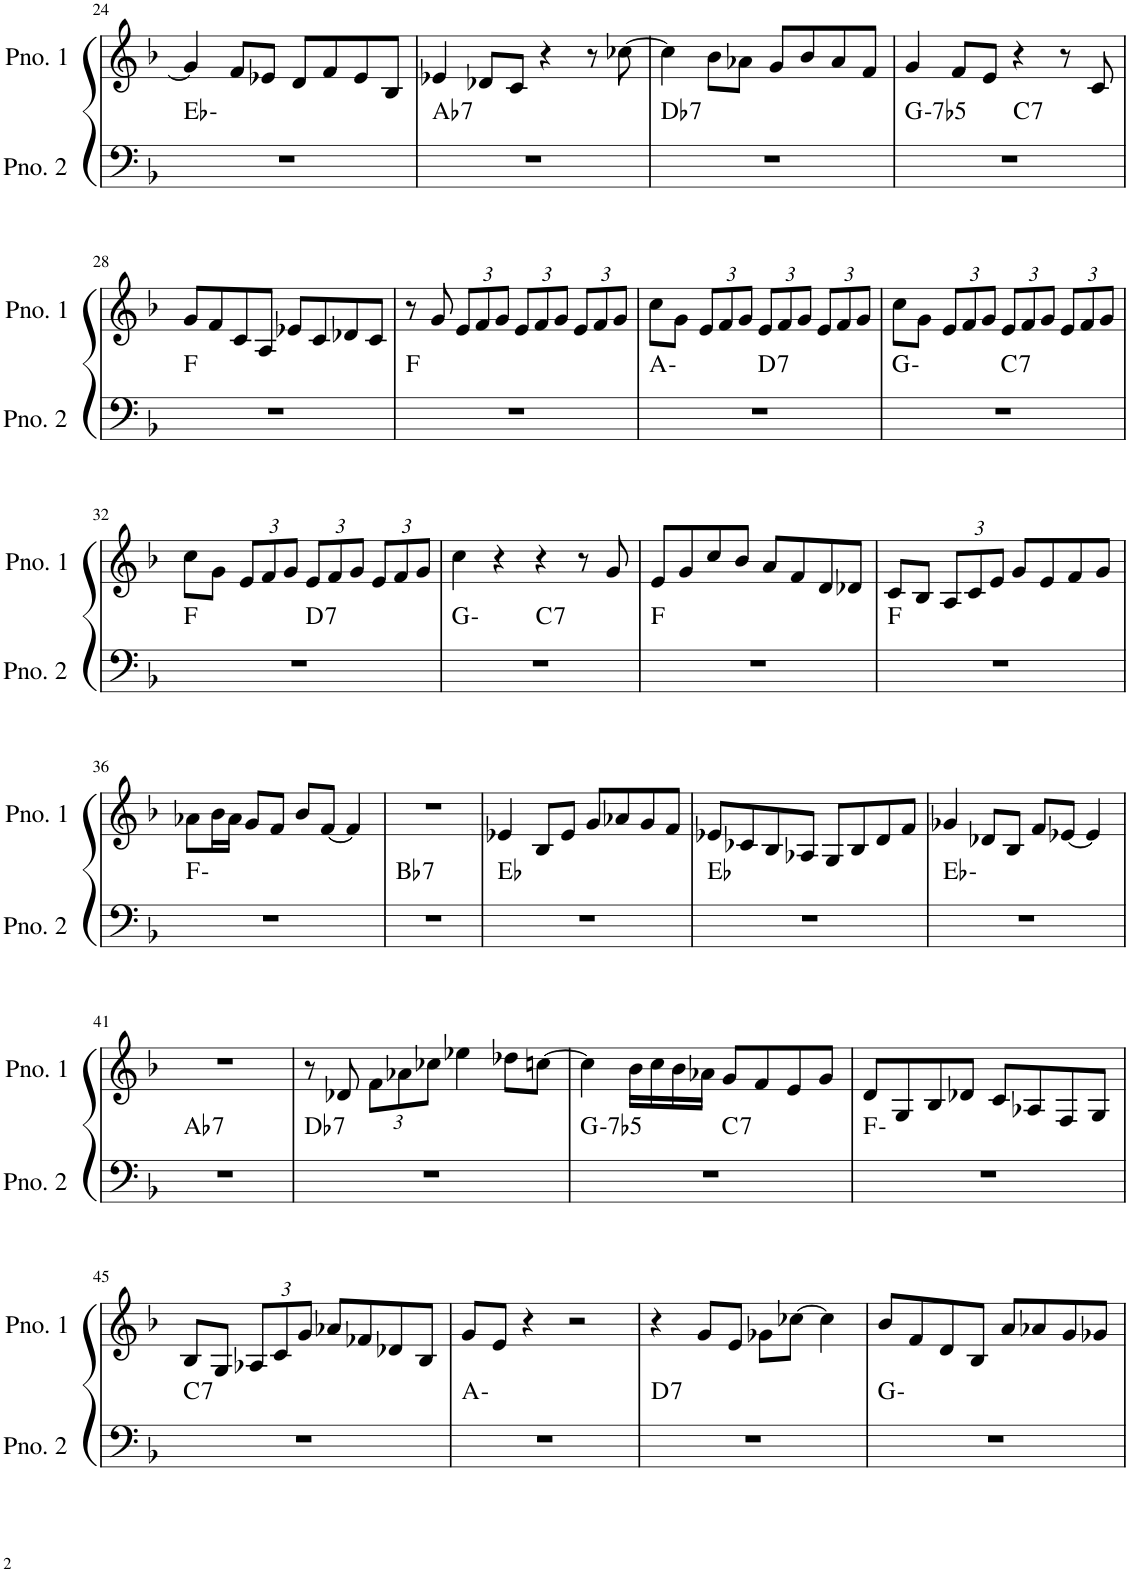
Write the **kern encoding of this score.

**kern	**harte	**kern
*part2	*part2	*part1
*staff2	*	*staff1
*I"ピアノ 2	*	*I"ピアノ 1
!!LO:PB:g=z
*clefF4	*	*clefG2
*k[b-]	*	*k[b-]
*M4/4	*	*M4/4
=24	=24	=24
1r	Eb:min	4g-/]
.	.	8f/L
.	.	8e-X/J
.	.	8d/L
.	.	8f/
.	.	8e-/
.	.	8B-/J
=25	=25	=25
!	!LO:H:kt=7	!
1r	Ab:7	4e-X/
.	.	8d-X/L
.	.	8c/J
.	.	4r
.	.	8r
.	.	[8cc-X\
=26	=26	=26
!	!LO:H:kt=7	!
1r	Db:7	4cc-\]
.	.	8b-\L
.	.	8a-X\J
.	.	8g/L
.	.	8b-/
.	.	8a-/
.	.	8f/J
=27	=27	=27
!	!LO:H:kt=-7b5	!
*^	*	*
1r	2ryy	G:hdim7	4g/
.	.	.	8f/L
.	.	.	8e/J
!	!	!LO:H:kt=7	!
.	2ryy	C:7	4r
.	.	.	8r
.	.	.	8c/
*v	*v	*	*
!!LO:LB:g=z
=28	=28	=28
1r	F:maj	8g/L
.	.	8f/
.	.	8c/
.	.	8A/J
.	.	8e-X/L
.	.	8c/
.	.	8d-X/
.	.	8c/J
=29	=29	=29
1r	F:maj	8r
.	.	8g/
*	*	*Xbrackettup
.	.	12e/L
.	.	12f/
.	.	12g/J
.	.	12e/L
.	.	12f/
.	.	12g/J
.	.	12e/L
.	.	12f/
.	.	12g/J
=30	=30	=30
*^	*	*
1r	2ryy	A:min	8cc\L
.	.	.	8g\J
.	.	.	12e/L
.	.	.	12f/
.	.	.	12g/J
!	!	!LO:H:kt=7	!
.	2ryy	D:7	12e/L
.	.	.	12f/
.	.	.	12g/J
.	.	.	12e/L
.	.	.	12f/
.	.	.	12g/J
=31	=31	=31	=31
1r	2ryy	G:min	8cc\L
.	.	.	8g\J
.	.	.	12e/L
.	.	.	12f/
.	.	.	12g/J
!	!	!LO:H:kt=7	!
.	2ryy	C:7	12e/L
.	.	.	12f/
.	.	.	12g/J
.	.	.	12e/L
.	.	.	12f/
.	.	.	12g/J
!!LO:LB:g=z
=32	=32	=32	=32
1r	2ryy	F:maj	8cc\L
.	.	.	8g\J
.	.	.	12e/L
.	.	.	12f/
.	.	.	12g/J
!	!	!LO:H:kt=7	!
.	2ryy	D:7	12e/L
.	.	.	12f/
.	.	.	12g/J
.	.	.	12e/L
.	.	.	12f/
.	.	.	12g/J
=33	=33	=33	=33
1r	2ryy	G:min	4cc\
.	.	.	4r
!	!	!LO:H:kt=7	!
.	2ryy	C:7	4r
.	.	.	8r
.	.	.	8g/
*v	*v	*	*
=34	=34	=34
1r	F:maj	8e/L
.	.	8g/
.	.	8cc/
.	.	8b-/J
.	.	8a/L
.	.	8f/
.	.	8d/
.	.	8d-X/J
=35	=35	=35
1r	F:maj	8c/L
.	.	8B-/J
.	.	12A/L
.	.	12c/
.	.	12e/J
.	.	8g/L
.	.	8e/
.	.	8f/
.	.	8g/J
!!LO:LB:g=z
=36	=36	=36
1r	F:min	8a-X\L
.	.	16b-\L
.	.	16a-\JJ
.	.	8g/L
.	.	8f/J
.	.	8b-/L
.	.	[8f/J
.	.	4f/]
=37	=37	=37
!	!LO:H:kt=7	!
1r	Bb:7	1r
=38	=38	=38
1r	Eb:maj	4e-X/
.	.	8B-/L
.	.	8e-/J
.	.	8g/L
.	.	8a-X/
.	.	8g/
.	.	8f/J
=39	=39	=39
1r	Eb:maj	8e-X/L
.	.	8c-X/
.	.	8B-/
.	.	8A-X/J
.	.	8G/L
.	.	8B-/
.	.	8d/
.	.	8f/J
=40	=40	=40
1r	Eb:min	4g-X/
.	.	8d-X/L
.	.	8B-/J
.	.	8f/L
.	.	[8e-X/J
.	.	4e-/]
!!LO:LB:g=z
=41	=41	=41
!	!LO:H:kt=7	!
1r	Ab:7	1r
=42	=42	=42
!	!LO:H:kt=7	!
1r	Db:7	8r
.	.	8d-X/
.	.	12f\L
.	.	12a-X\
.	.	12cc-X\J
.	.	4ee-X\
.	.	8dd-X\L
.	.	[8ccn\J
=43	=43	=43
!	!LO:H:kt=-7b5	!
*^	*	*
1r	2ryy	G:hdim7	4cc\]
.	.	.	16b-\LL
.	.	.	16cc\
.	.	.	16b-\
.	.	.	16a-X\JJ
!	!	!LO:H:kt=7	!
.	2ryy	C:7	8g/L
.	.	.	8f/
.	.	.	8e/
.	.	.	8g/J
*v	*v	*	*
=44	=44	=44
1r	F:min	8d/L
.	.	8G/
.	.	8B-/
.	.	8d-X/J
.	.	8c/L
.	.	8A-X/
.	.	8F/
.	.	8G/J
!!LO:LB:g=z
=45	=45	=45
!	!LO:H:kt=7	!
1r	C:7	8B-/L
.	.	8G/J
.	.	12A-X/L
.	.	12c/
.	.	12g/J
.	.	8a-X/L
.	.	8f-X/
.	.	8d-X/
.	.	8B-/J
=46	=46	=46
1r	A:min	8g/L
.	.	8e/J
.	.	4r
.	.	2r
=47	=47	=47
!	!LO:H:kt=7	!
1r	D:7	4r
.	.	8g/L
.	.	8e/J
.	.	8g-X\L
.	.	[8cc-X\J
.	.	4cc-\]
=48	=48	=48
1r	G:min	8b-/L
.	.	8f/
.	.	8d/
.	.	8B-/J
.	.	8a/L
.	.	8a-X/
.	.	8g/
.	.	8g-X/J
=	=	=
*-	*-	*-
